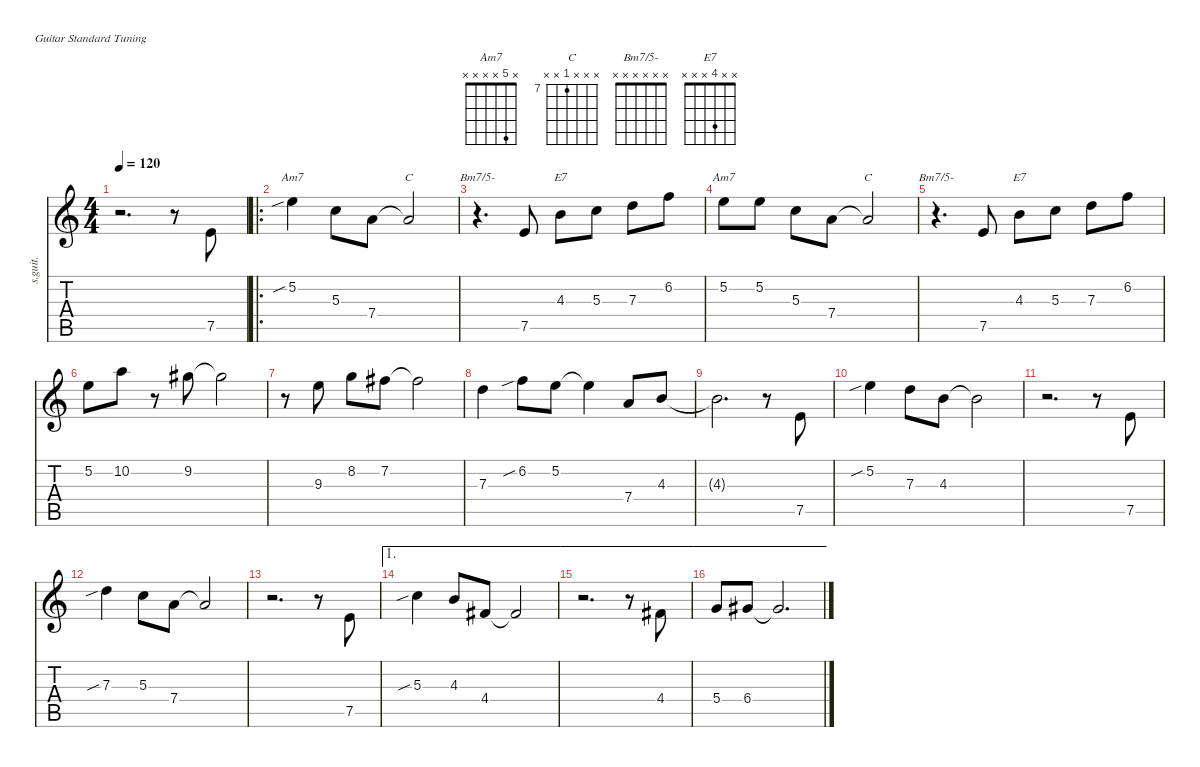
\defaultSystemsLayout 4
\hideDynamics
\bracketExtendMode nobrackets
\track ("Steel Guitar" "s.guit.") {instrument acousticguitarsteel}
\staff {score tabs}
\tuning (E4 B3 G3 D3 A2 E2)
\chord ("Am7" x 5 x x x x) {showfingering false}
\chord ("C" x x x 7 x x) {firstfret 7 showfingering false}
\chord ("Bm7/5-" x x x x x x)
\chord ("E7" x x 4 x x x) {showfingering false}
\ts (4 4)
\tempo 120
\clef g2
\ks c
r.2{d dy mf instrument acousticguitarsteel beam Down} r.8{beam Down} 7.5.8{beam Up} |
\ro
5.2{sib}.4{ch "Am7" beam Down} 5.3.8{beam Down} 7.4.8{beam Down} 7.4{t}.2{ch "C" beam Up} |
r.4{d ch "Bm7/5-" beam Down} 7.5.8{beam Up} 4.3.8{ch "E7" beam Down} 5.3.8{beam Down} 7.3.8{beam Down} 6.2.8{beam Down} |
5.2.8{ch "Am7" beam Down} 5.2.8{beam Down} 5.3.8{beam Down} 7.4.8{beam Down} 7.4{t}.2{ch "C" beam Up} |
r.4{d ch "Bm7/5-" beam Down} 7.5.8{beam Up} 4.3.8{ch "E7" beam Down} 5.3.8{beam Down} 7.3.8{beam Down} 6.2.8{beam Down} |
5.2.8{beam Down} 10.2.8{beam Down} r.8{beam Down} 9.2{acc #}.8{beam Down} 9.2{t acc #}.2{beam Down} |
r.8{beam Down} 9.3.8{beam Down} 8.2.8{beam Down} 7.2{acc #}.8{beam Down} 7.2{t acc #}.2{beam Down} |
7.3.4{beam Down} 6.2{sib}.8{beam Down} 5.2.8{beam Down} 5.2{t}.4{beam Down} 7.4.8{beam Up} 4.3.8{beam Up} |
4.3{t}.2{d beam Down} r.8{beam Down} 7.5.8{beam Up} |
5.2{sib}.4{beam Down} 7.3.8{beam Down} 4.3.8{beam Down} 4.3{t}.2{beam Down} |
r.2{d beam Down} r.8{beam Down} 7.5.8{beam Up} |
7.3{sib}.4{beam Down} 5.3.8{beam Down} 7.4.8{beam Down} 7.4{t}.2{beam Up} |
r.2{d beam Down} r.8{beam Down} 7.5.8{beam Up} |
\ae 1
5.3{sib}.4{beam Down} 4.3.8{beam Up} 4.4{acc #}.8{beam Up} 4.4{t acc #}.2{beam Up} |
\ae 1
r.2{d beam Down} r.8{beam Down} 4.4{acc #}.8{beam Up} |
\ae 1
5.4.8{beam Up} 6.4{acc #}.8{beam Up} 6.4{t acc #}.2{d beam Up}
